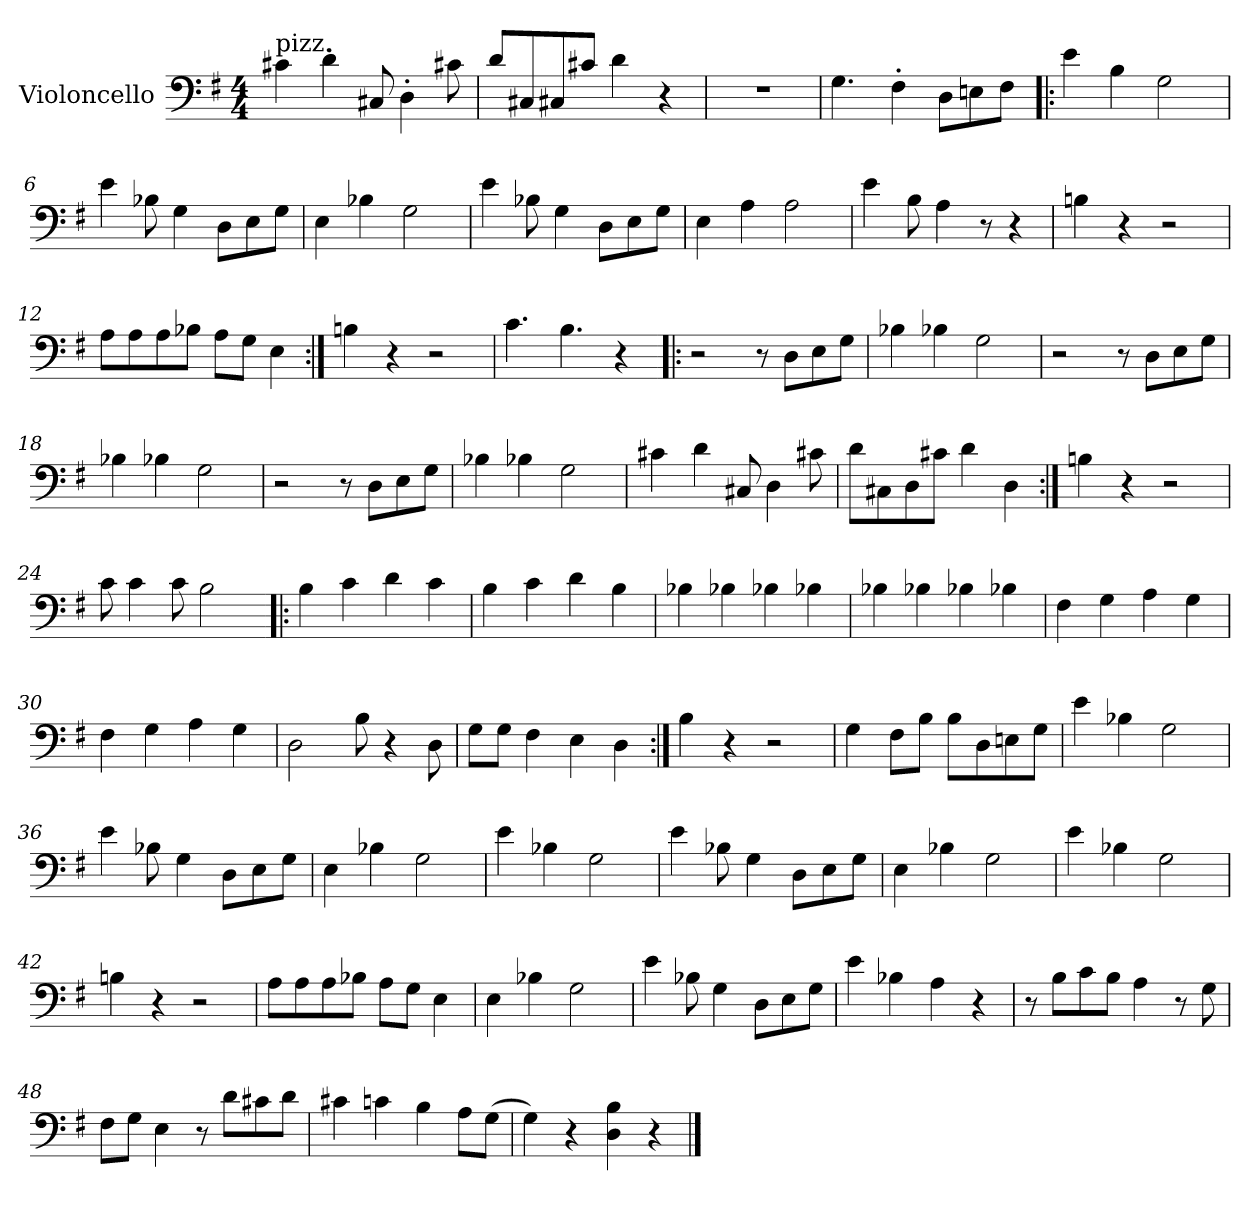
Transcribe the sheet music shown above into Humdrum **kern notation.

**kern
*part1
*staff1
*I"Violoncello
*I'Vc
*clefF4
*k[f#]
*G:
*M4/4
=1
!LO:TX:a:t=pizz.
4c#X\
4d'\
8C#X/
4D'\
8c#X\
=2
8d/L
8C#X/
8C#X/
8c#X/J
4d\
4r
=3
1r
=4
4.G\
4F#'\
8D\L
8En\
8F#\J
=5!|:
4e\
4B\
2G\
!!LO:LB:g=z
=6
4e\
8B-X\
4G\
8D\L
8E\
8G\J
=7
4E\
4B-X\
2G\
=8
4e\
8B-X\
4G\
8D\L
8E\
8G\J
=9
4E\
4A\
2A\
=10
4e\
8B\
4A\
8r
4r
=11
4Bn\
4r
2r
!!LO:LB:g=z
=12
8A\L
8A\
8A\
8B-X\J
8A\L
8G\J
4E\
=13:|!
4Bn\
4r
2r
=14
4.c\
4.B\
4r
=15!|:
2r
8r
8D\L
8E\
8G\J
=16
4B-X\
4B-X\
2G\
=17
2r
8r
8D\L
8E\
8G\J
!!LO:LB:g=z
=18
4B-X\
4B-X\
2G\
=19
2r
8r
8D\L
8E\
8G\J
=20
4B-X\
4B-X\
2G\
=21
4c#X\
4d\
8C#X/
4D\
8c#X\
=22
8d\L
8C#X\
8D\
8c#X\J
4d\
4D\
!!LO:LB:g=z
=23:|!
4Bn\
4r
2r
=24
8c\
4c\
8c\
2B\
=25!|:
4B\
4c\
4d\
4c\
=26
4B\
4c\
4d\
4B\
=27
4B-X\
4B-X\
4B-X\
4B-X\
=28
4B-X\
4B-X\
4B-X\
4B-X\
!!LO:LB:g=z
=29
4F#\
4G\
4A\
4G\
=30
4F#\
4G\
4A\
4G\
=31
2D\
8B\
4r
8D\
=32
8G\L
8G\J
4F#\
4E\
4D\
=33:|!
4B\
4r
2r
=34
4G\
8F#\L
8B\J
8B\L
8D\
8En\
8G\J
!!LO:LB:g=z
=35
4e\
4B-X\
2G\
=36
4e\
8B-X\
4G\
8D\L
8E\
8G\J
=37
4E\
4B-X\
2G\
=38
4e\
4B-X\
2G\
=39
4e\
8B-X\
4G\
8D\L
8E\
8G\J
=40
4E\
4B-X\
2G\
!!LO:LB:g=z
=41
4e\
4B-X\
2G\
=42
4Bn\
4r
2r
=43
8A\L
8A\
8A\
8B-X\J
8A\L
8G\J
4E\
=44
4E\
4B-X\
2G\
=45
4e\
8B-X\
4G\
8D\L
8E\
8G\J
=46
4e\
4B-X\
4A\
4r
!!LO:LB:g=z
=47
8r
8B\L
8c\
8B\J
4A\
8r
8G\
=48
8F#\L
8G\J
4E\
8r
8d\L
8c#X\
8d\J
=49
4c#X\
4cn\
4B\
8A\L
(8G\J
=50
4G\)
4r
4D\ 4B\
4r
==
*-
